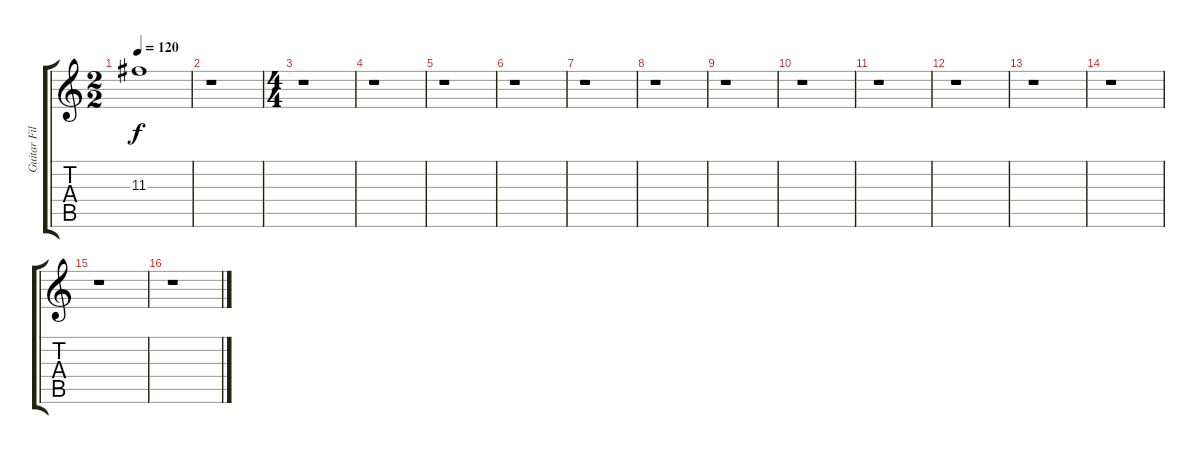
\track ("Guitar Fills" "Guitar Fil") {instrument distortionguitar}
\staff {score tabs}
\tuning (E4 B3 G3 D3 A2 E2) {hide}
\ts (2 2)
\tempo 120
\clef g2
\ks c
11.3{t}.1{dy f} |
r.1 |
\ts (4 4)
r.1 |
r.1 |
r.1 |
r.1 |
r.1 |
r.1 |
r.1 |
r.1 |
r.1 |
r.1 |
r.1 |
r.1 |
r.1 |
r.1
